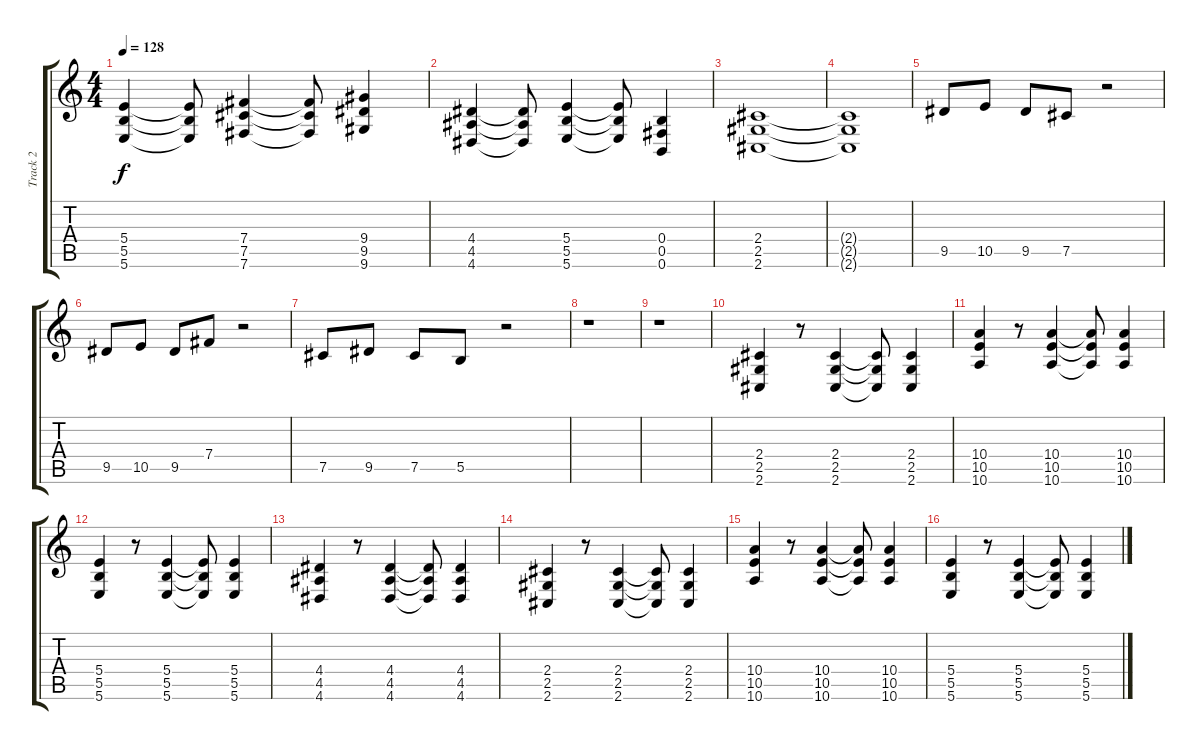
\track ("Track 2" "Track 2") {instrument distortionguitar}
\staff {score tabs}
\tuning (Db4 Ab3 E3 B2 Gb2 B1) {hide}
\ts (4 4)
\tempo 128
\clef g2
\ks c
(5.4 5.5 5.6).4{dy f} (5.4{t} 5.5{t} 5.6{t}).8 (7.4 7.5 7.6).4 (7.4{t} 7.5{t} 7.6{t}).8 (9.4 9.5 9.6).4 |
(4.4 4.5 4.6).4 (4.4{t} 4.5{t} 4.6{t}).8 (5.4 5.5 5.6).4 (5.4{t} 5.5{t} 5.6{t}).8 (0.4 0.5 0.6).4 |
(2.4 2.5 2.6).1 |
(2.4{t} 2.5{t} 2.6{t}).1 |
9.5.8 10.5.8 9.5.8 7.5.8 r.2 |
9.5.8 10.5.8 9.5.8 7.4.8 r.2 |
7.5.8 9.5.8 7.5.8 5.5.8 r.2 |
r.1 |
r.1 |
(2.4 2.5 2.6).4 r.8 (2.4 2.5 2.6).4 (2.4{t} 2.5{t} 2.6{t}).8 (2.4 2.5 2.6).4 |
(10.4 10.5 10.6).4 r.8 (10.4 10.5 10.6).4 (10.4{t} 10.5{t} 10.6{t}).8 (10.4 10.5 10.6).4 |
(5.4 5.5 5.6).4 r.8 (5.4 5.5 5.6).4 (5.4{t} 5.5{t} 5.6{t}).8 (5.4 5.5 5.6).4 |
(4.4 4.5 4.6).4 r.8 (4.4 4.5 4.6).4 (4.4{t} 4.5{t} 4.6{t}).8 (4.4 4.5 4.6).4 |
(2.4 2.5 2.6).4 r.8 (2.4 2.5 2.6).4 (2.4{t} 2.5{t} 2.6{t}).8 (2.4 2.5 2.6).4 |
(10.4 10.5 10.6).4 r.8 (10.4 10.5 10.6).4 (10.4{t} 10.5{t} 10.6{t}).8 (10.4 10.5 10.6).4 |
(5.4 5.5 5.6).4 r.8 (5.4 5.5 5.6).4 (5.4{t} 5.5{t} 5.6{t}).8 (5.4 5.5 5.6).4
